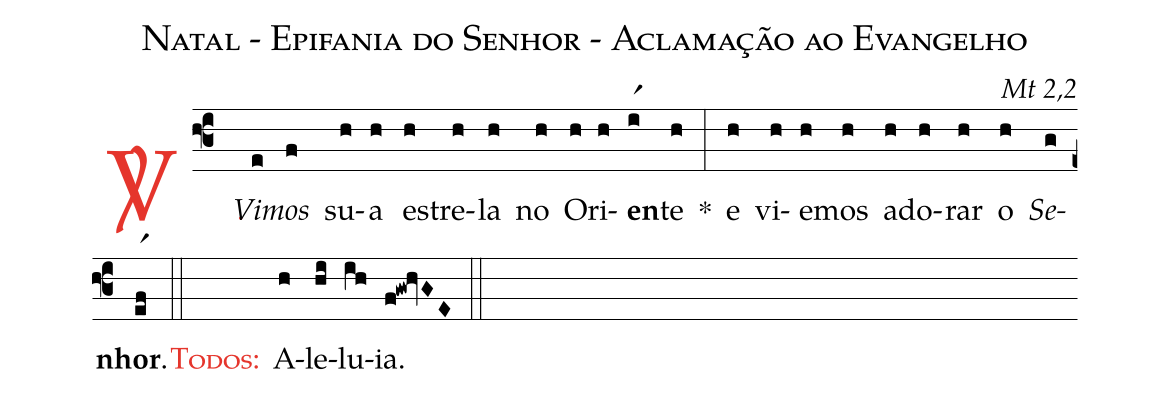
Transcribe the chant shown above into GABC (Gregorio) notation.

name: Natal - Epifania do Senhor - Aclamação ao Evangelho;
commentary: Mt 2,2;
%%
(f3)

<c><sp>V/</sp>.</c>() <i>Vi</i>(e)<i>mos</i>(f) su(h)a(h) es(h)tre(h)la(h) no(h) O(h)ri(h)<b>en</b>(ir1)te(h) *(:) e(h) vi(h)e(h)mos(h) a(h)do(h)rar(h) o(h) <i>Se</i>(g)<b>nhor</b>.(er1f)

(::)

<c><sc>Todos</sc>:</c>() A(h)le(hi)lu(ih)ia.(f!gw!hvGE)

(::)
